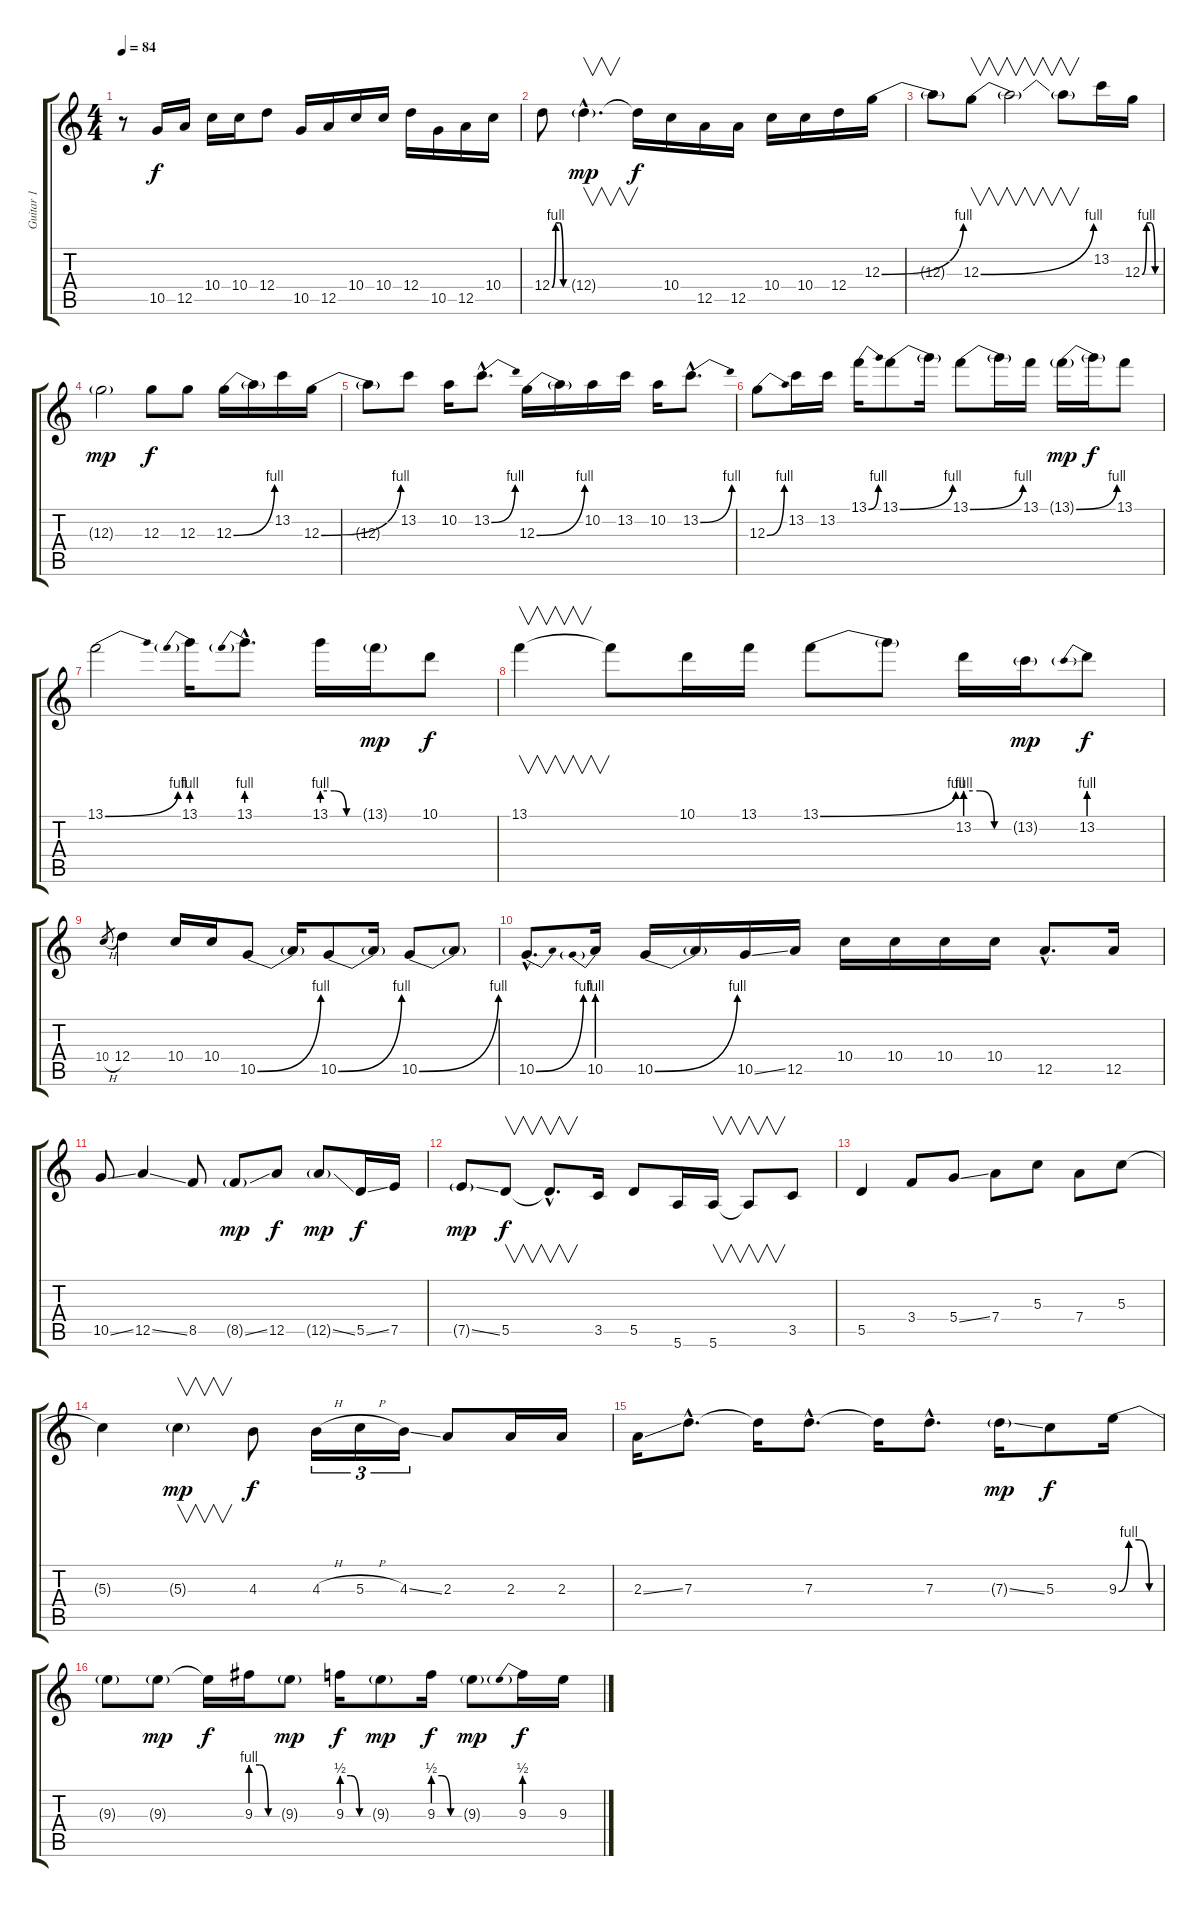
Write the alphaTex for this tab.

\track ("Guitar 1" "Guitar 1") {instrument overdrivenguitar}
\staff {score tabs}
\tuning (E4 B3 G3 D3 A2 E2) {hide}
\ts (4 4)
\tempo 84
\clef g2
\ks c
r.8{dy f instrument overdrivenguitar} 10.5.16 12.5.16 10.4.16 10.4.16 12.4.8 10.5.16 12.5.16 10.4.16 10.4.16 12.4.16 10.5.16 12.5.16 10.4.16 |
12.4{be (custom 0 0 15 4 30 4 45 0 60 0)}.8 12.4{g hac}.4{v d dy mp} 12.4{t}.16{dy f} 10.4.16 12.5.16 12.5.16 10.4.16 10.4.16 12.4.16 12.3{be (bend 0 0 60 4)}.16 |
12.3{t}.8 12.3{be (bend 0 0 60 4)}.8{v} 12.3{t}.2{v} 12.3{t}.8{v} 13.2.16 12.3{be (custom 0 0 15 4 30 4 45 0 60 0)}.16 |
12.3{g}.2{dy mp} 12.3.8{dy f} 12.3.8 12.3{be (bend 0 0 60 4)}.16 12.3{t}.16 13.2.16 12.3{be (bend 0 0 60 4)}.16 |
12.3{t}.8 13.2.8 10.2.16 13.2{be (bend 0 0 60 4) hac}.8{d} 12.3{be (bend 0 0 60 4)}.16 12.3{t}.16 10.2.16 13.2.16 10.2.16 13.2{be (bend 0 0 60 4) hac}.8{d} |
12.3{be (bend 0 0 60 4)}.8 13.2.16 13.2.16 13.1{be (bend 0 0 60 4)}.16 13.1{be (bend 0 0 60 4)}.8 13.1{t}.16 13.1{be (bend 0 0 60 4)}.8 13.1{t}.16 13.1.16 13.1{be (bend 0 0 60 4) g}.16{dy mp} 13.1{t}.16{dy f} 13.1.8 |
13.1{be (bend 0 0 60 4)}.2 13.1{be (prebend 0 4 60 4)}.16 13.1{be (prebend 0 4 60 4) hac}.8{d} 13.1{be (custom 0 4 20 4 40 0 60 0)}.16 13.1{g}.16{dy mp} 10.1.8{dy f} |
13.1.4{v} 13.1{t}.8 10.1.16 13.1.16 13.1{be (bend 0 0 60 4)}.8 13.1{t}.8 13.2{be (custom 0 4 20 4 40 0 60 0)}.16 13.2{g}.16{dy mp} 13.2{be (prebend 0 4 60 4)}.8{dy f} |
10.4{h}.8{gr} 12.4.4 10.4.16 10.4.16 10.5{be (bend 0 0 60 4)}.8 10.5{t}.16 10.5{be (bend 0 0 60 4)}.8 10.5{t}.16 10.5{be (bend 0 0 60 4)}.8 10.5{t}.8 |
10.5{be (bend 0 0 60 4) hac}.8{d} 10.5{be (prebend 0 4 60 4)}.16 10.5{be (bend 0 0 60 4)}.16 10.5{t}.16 10.5{ss}.16 12.5.16 10.4.16 10.4.16 10.4.16 10.4.16 12.5{hac}.8{d} 12.5.16 |
10.5{ss}.8 12.5{ss}.4 8.5.8 8.5{ss g}.8{dy mp} 12.5.8{dy f} 12.5{ss g}.8{dy mp} 5.5{ss}.16{dy f} 7.5.16 |
7.5{ss g}.8{dy mp} 5.5.8{v dy f} 5.5{hac t}.8{v d} 3.5.16 5.5.8 5.6.16 5.6.16{v} 5.6{t}.8{v} 3.5.8 |
5.5.4 3.4.8 5.4{ss}.8 7.4.8 5.3.8 7.4.8 5.3.8 |
5.3{t}.4 5.3{g}.4{v dy mp} 4.3.8{dy f} 4.3{h}.16{tu (3 2)} 5.3{h}.16{tu (3 2)} 4.3{ss}.16{tu (3 2)} 2.3.8 2.3.16 2.3.16 |
2.3{ss}.16 7.3{hac}.8{d} 7.3{t}.16 7.3{hac}.8{d} 7.3{t}.16 7.3{hac}.8{d} 7.3{ss g}.16{dy mp} 5.3.8{dy f} 9.3{be (custom 0 0 15 4 30 4 45 0 60 0)}.16 |
9.3{t}.8 9.3{g}.8{dy mp} 9.3{t}.16{dy f} 9.3{be (custom 0 4 20 4 40 0 60 0)}.16 9.3{g}.8{dy mp} 9.3{be (custom 0 2 20 2 40 0 60 0)}.16{dy f} 9.3{g}.8{dy mp} 9.3{be (custom 0 2 20 2 40 0 60 0)}.16{dy f} 9.3{g}.8{dy mp} 9.3{be (prebend 0 2 60 2)}.16{dy f} 9.3.16
